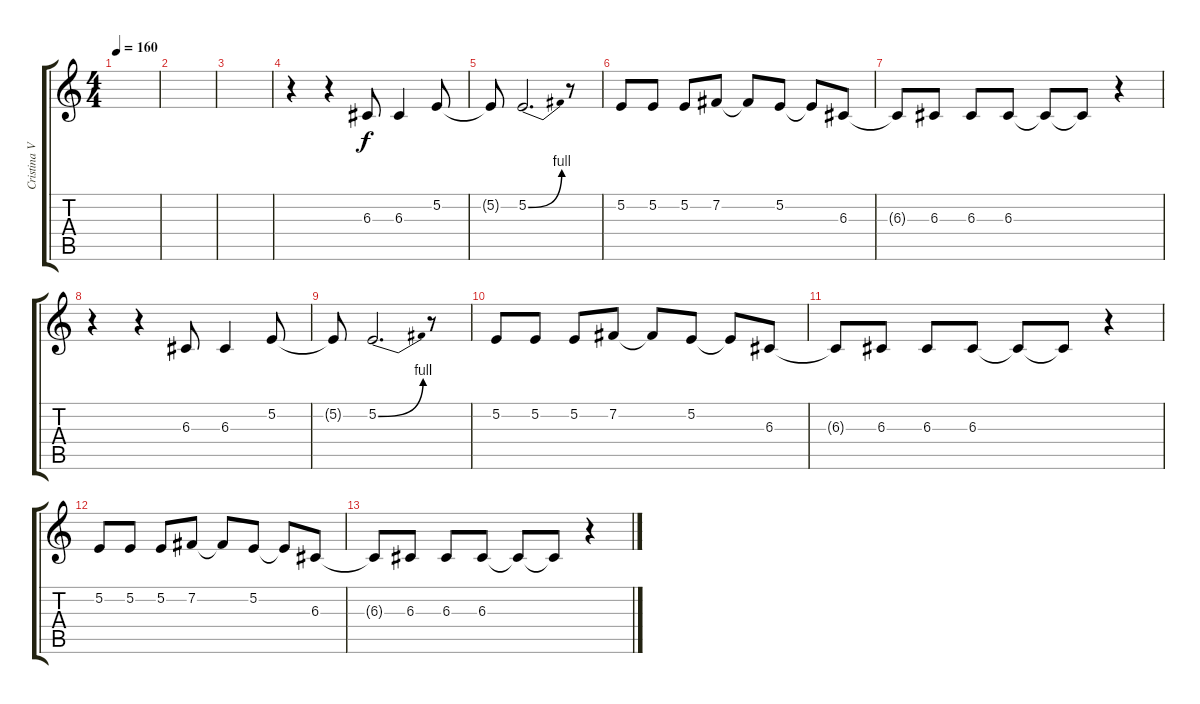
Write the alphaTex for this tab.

\track ("Cristina Vocals" "Cristina V") {instrument altosax}
\staff {score tabs}
\tuning (E4 B3 G3 D3 A2 E2) {hide}
\ts (4 4)
\tempo 160
\clef g2
\ks c
|
|
|
r.4 r.4 6.3.8 6.3.4 5.2.8 |
5.2{t}.8 5.2{be (bend 0 0 60 4)}.2{d} r.8 |
5.2.8 5.2.8 5.2.8 7.2.8 7.2{t}.8 5.2.8 5.2{t}.8 6.3.8 |
6.3{t}.8 6.3.8 6.3.8 6.3.8 6.3{t}.8 6.3{t}.8 r.4 |
r.4 r.4 6.3.8 6.3.4 5.2.8 |
5.2{t}.8 5.2{be (bend 0 0 60 4)}.2{d} r.8 |
5.2.8 5.2.8 5.2.8 7.2.8 7.2{t}.8 5.2.8 5.2{t}.8 6.3.8 |
6.3{t}.8 6.3.8 6.3.8 6.3.8 6.3{t}.8 6.3{t}.8 r.4 |
5.2.8 5.2.8 5.2.8 7.2.8 7.2{t}.8 5.2.8 5.2{t}.8 6.3.8 |
6.3{t}.8 6.3.8 6.3.8 6.3.8 6.3{t}.8 6.3{t}.8 r.4
